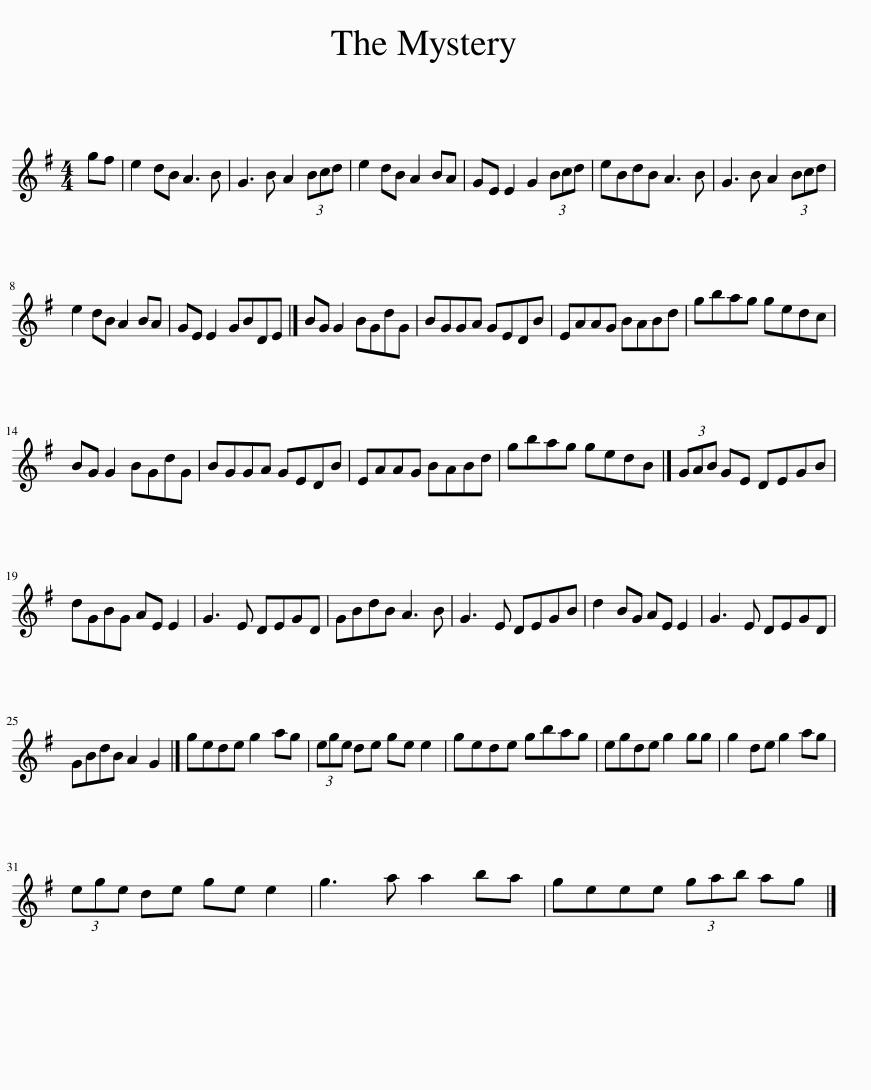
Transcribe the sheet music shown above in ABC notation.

X:1
L:1/8
M:4/4
I:linebreak $
K:G
V:1 treble
V:1
 gf | e2 dB A3 B | G3 B A2 (3Bcd | e2 dB A2 BA | GE E2 G2 (3Bcd | %5
 eBdB A3 B | G3 B A2 (3Bcd |$ e2 dB A2 BA | GE E2 GBDE |] BG G2 BGdG | %10
 BGGA GEDB | EAAG BABd | gbag gedc |$ BG G2 BGdG | BGGA GEDB | %15
 EAAG BABd | gbag gedB |] (3GAB GE DEGB |$ dGBG AE E2 | G3 E DEGD | %20
 GBdB A3 B | G3 E DEGB | d2 BG AE E2 | G3 E DEGD |$ GBdB A2 G2 |] %25
 gede g2 ag | (3ege de ge e2 | gede gbag | egde g2 gg | g2 de g2 ag |$ %30
 (3ege de ge e2 | g3 a a2 ba | geee (3gab ag |] %33
